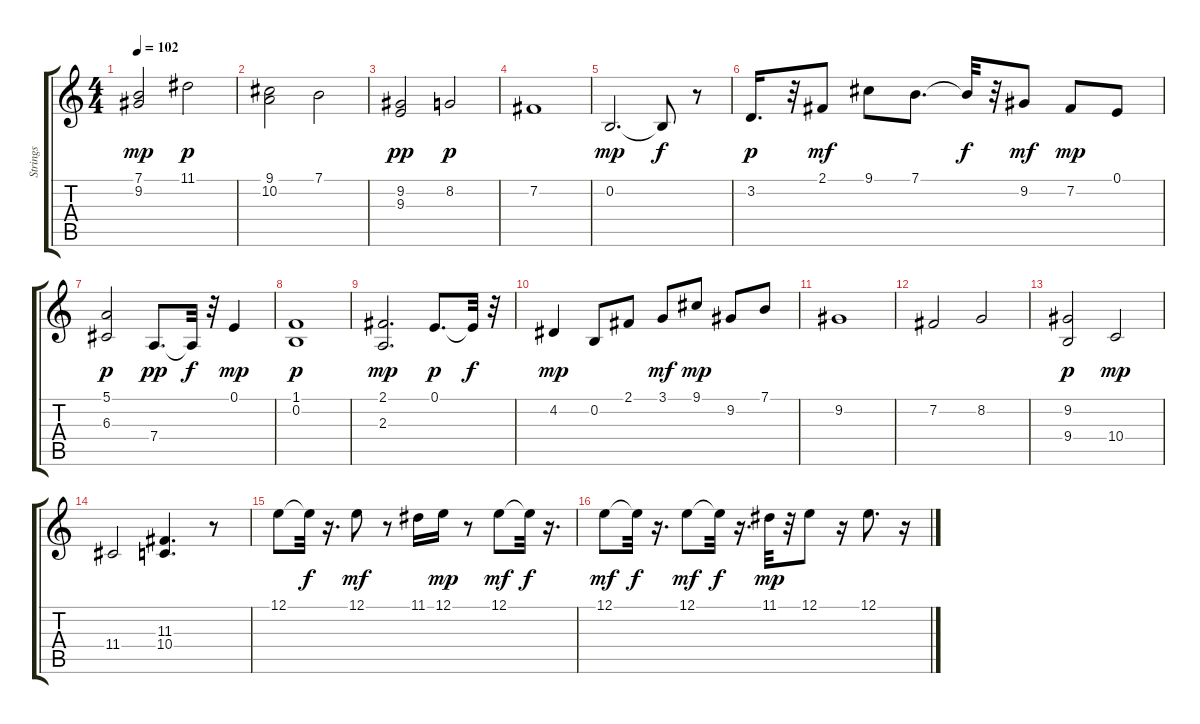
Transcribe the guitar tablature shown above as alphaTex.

\track ("Strings" "Strings") {instrument stringensemble1}
\staff {score tabs}
\tuning (E4 B3 G3 D3 A2 E2) {hide}
\ts (4 4)
\tempo 102
\clef g2
\ks c
(7.1 9.2).2{dy mp} 11.1.2{dy p} |
(9.1 10.2).2 7.1.2 |
(9.2 9.3).2{dy pp} 8.2.2{dy p} |
7.2.1 |
0.2.2{d dy mp} 0.2{t}.8{dy f} r.8 |
3.2.16{d dy p} r.32 2.1.8{dy mf} 9.1.8 7.1.8{d} 7.1{t}.32{dy f} r.32 9.2.8{dy mf} 7.2.8{dy mp} 0.1.8 |
(5.1 6.3).2{dy p} 7.4.8{d dy pp} 7.4{t}.32{dy f} r.32 0.1.4{dy mp} |
(1.1 0.2).1{dy p} |
(2.1 2.3).2{d dy mp} 0.1.8{d dy p} 0.1{t}.32{dy f} r.32 |
4.2.4{dy mp} 0.2.8 2.1.8 3.1.8{dy mf} 9.1.8{dy mp} 9.2.8 7.1.8 |
9.2.1 |
7.2.2 8.2.2 |
(9.2 9.4).2{dy p} 10.4.2{dy mp} |
11.4.2 (11.3 10.4).4{d} r.8 |
12.1.8 12.1{t}.32{dy f} r.16{d} 12.1.8{dy mf} r.8 11.1.16 12.1.16{dy mp} r.8 12.1.8{dy mf} 12.1{t}.32{dy f} r.16{d} |
12.1.8{dy mf} 12.1{t}.32{dy f} r.16{d} 12.1.8{dy mf} 12.1{t}.32{dy f} r.16{d} 11.1.32{dy mp} r.32 12.1.8 r.16 12.1.8{d} r.16
